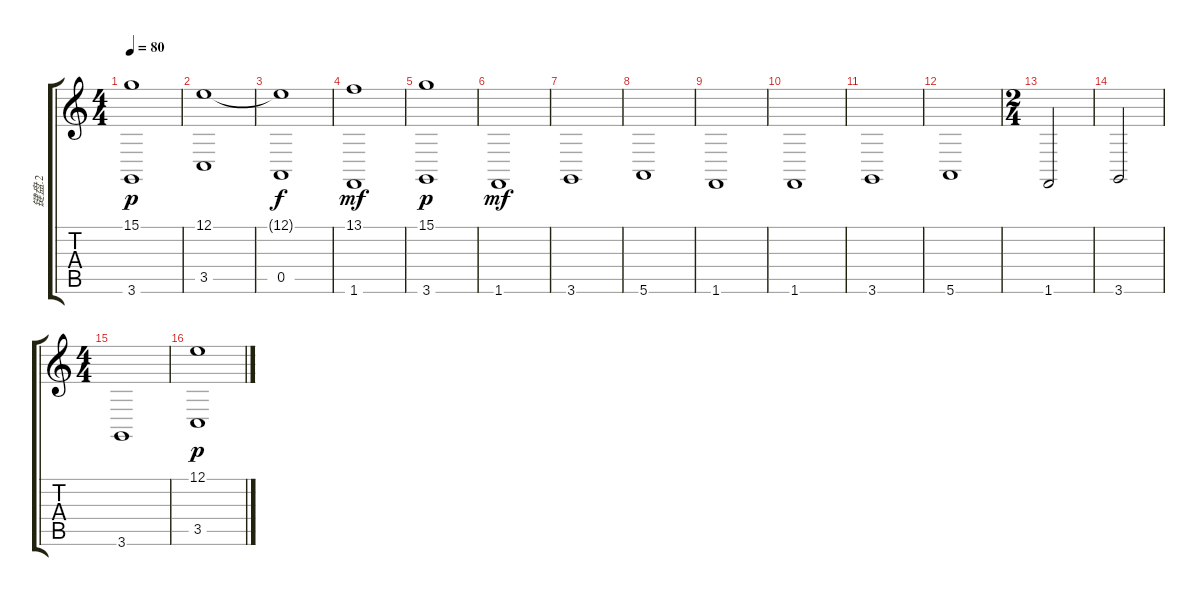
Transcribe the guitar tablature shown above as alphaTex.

\track ("键盘.2" "键盘.2") {instrument stringensemble2}
\staff {score tabs}
\tuning (E4 B3 G3 D3 A2 E2) {hide}
\ts (4 4)
\tempo 80
\clef g2
\ks c
(15.1 3.6).1{dy p} |
(12.1 3.5).1 |
(12.1{t} 0.5).1{dy f} |
(13.1 1.6).1{dy mf} |
(15.1 3.6).1{dy p} |
1.6.1{dy mf} |
3.6.1 |
5.6.1 |
1.6.1 |
1.6.1 |
3.6.1 |
5.6.1 |
\ts (2 4)
1.6.2 |
3.6.2 |
\ts (4 4)
3.6.1 |
(12.1 3.5).1{dy p volume 14}
